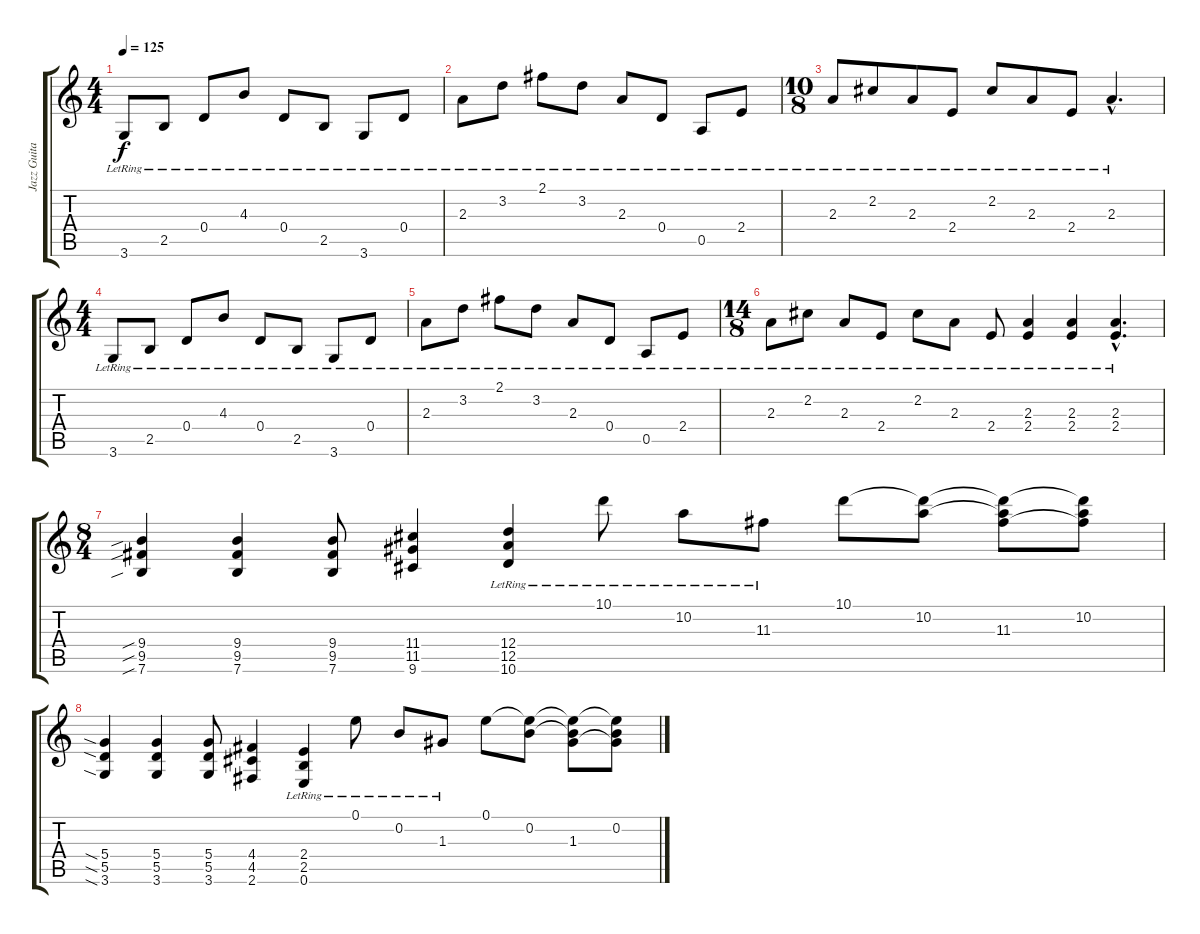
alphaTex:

\track ("Jazz Guitar" "Jazz Guita") {instrument electricguitarjazz}
\staff {score tabs}
\tuning (E4 B3 G3 D3 A2 E2) {hide}
\ts (4 4)
\tempo 125
\clef g2
\ks c
3.6{lr}.8{dy f} 2.5{lr}.8 0.4{lr}.8 4.3{lr}.8 0.4{lr}.8 2.5{lr}.8 3.6{lr}.8 0.4{lr}.8 |
2.3{lr}.8 3.2{lr}.8 2.1{lr}.8 3.2{lr}.8 2.3{lr}.8 0.4{lr}.8 0.5{lr}.8 2.4{lr}.8 |
\ts (10 8)
2.3{lr}.8 2.2{lr}.8 2.3{lr}.8 2.4{lr}.8 2.2{lr}.8 2.3{lr}.8 2.4{lr}.8 2.3{hac lr}.4{d} |
\ts (4 4)
3.6{lr}.8 2.5{lr}.8 0.4{lr}.8 4.3{lr}.8 0.4{lr}.8 2.5{lr}.8 3.6{lr}.8 0.4{lr}.8 |
2.3{lr}.8 3.2{lr}.8 2.1{lr}.8 3.2{lr}.8 2.3{lr}.8 0.4{lr}.8 0.5{lr}.8 2.4{lr}.8 |
\ts (14 8)
2.3{lr}.8 2.2{lr}.8 2.3{lr}.8 2.4{lr}.8 2.2{lr}.8 2.3{lr}.8 2.4{lr}.8 (2.3{lr} 2.4{lr}).4 (2.3{lr} 2.4{lr}).4 (2.3{hac lr} 2.4{hac lr}).4{d} |
\ts (8 4)
(9.4{sib} 9.5{sib} 7.6{sib}).4 (9.4 9.5 7.6).4 (9.4 9.5 7.6).8 (11.4 11.5 9.6).4 (12.4{lr} 12.5{lr} 10.6{lr}).4 10.1{lr}.8 10.2{lr}.8 11.3{lr}.8 10.1.8 (10.1{t} 10.2).8 (10.1{t} 10.2{t} 11.3).8 (10.1{t} 10.2 11.3{t}).8 |
(5.4{sia} 5.5{sia} 3.6{sia}).4 (5.4 5.5 3.6).4 (5.4 5.5 3.6).8 (4.4 4.5 2.6).4 (2.4{lr} 2.5{lr} 0.6{lr}).4 0.1{lr}.8 0.2{lr}.8 1.3{lr}.8 0.1.8 (0.1{t} 0.2).8 (0.1{t} 0.2{t} 1.3).8 (0.1{t} 0.2 1.3{t}).8
